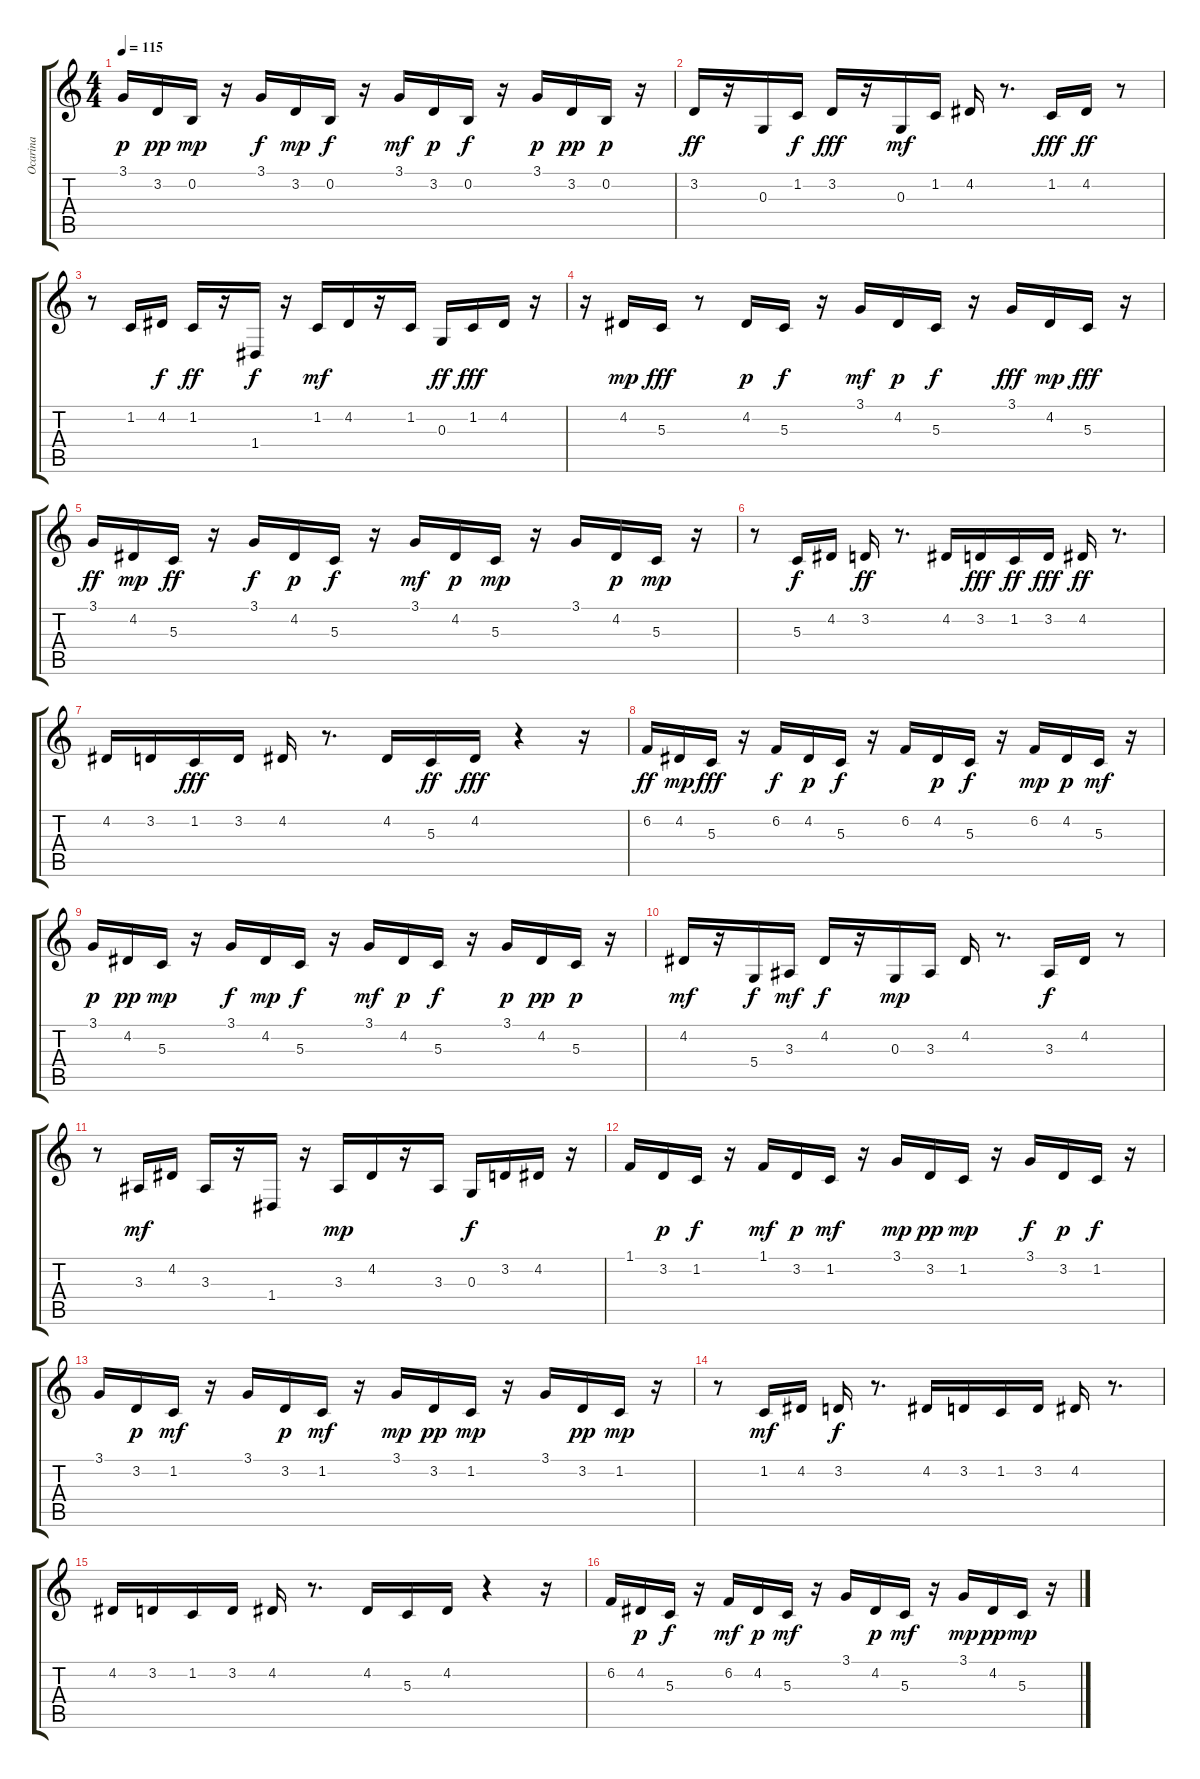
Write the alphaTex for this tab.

\track ("Ocarina" "Ocarina") {instrument ocarina}
\staff {score tabs}
\tuning (E4 B3 G3 D3 A2 E2) {hide}
\ts (4 4)
\tempo 115
\clef g2
\ks c
3.1.16{dy p} 3.2.16{dy pp} 0.2.16{dy mp} r.16 3.1.16{dy f} 3.2.16{dy mp} 0.2.16{dy f} r.16 3.1.16{dy mf} 3.2.16{dy p} 0.2.16{dy f} r.16 3.1.16{dy p} 3.2.16{dy pp} 0.2.16{dy p} r.16 |
3.2.16{dy ff balance 5} r.16 0.3.16 1.2.16{dy f} 3.2.16{dy fff} r.16 0.3.16{dy mf balance 16} 1.2.16 4.2.16 r.8{d} 1.2.16{dy fff balance 0} 4.2.16{dy ff} r.8 |
r.8 1.2.16{balance 16} 4.2.16{dy f} 1.2.16{dy ff} r.16 1.4.16{dy f} r.16 1.2.16{dy mf balance 6} 4.2.16 r.16 1.2.16 0.3.16{dy ff balance 0} 1.2.16{dy fff} 4.2.16 r.16 |
r.16 4.2.16{dy mp} 5.3.16{dy fff} r.8 4.2.16{dy p} 5.3.16{dy f} r.16 3.1.16{dy mf} 4.2.16{dy p} 5.3.16{dy f} r.16 3.1.16{dy fff} 4.2.16{dy mp} 5.3.16{dy fff} r.16 |
3.1.16{dy ff} 4.2.16{dy mp} 5.3.16{dy ff} r.16 3.1.16{dy f} 4.2.16{dy p} 5.3.16{dy f} r.16 3.1.16{dy mf} 4.2.16{dy p} 5.3.16{dy mp} r.16 3.1.16 4.2.16{dy p} 5.3.16{dy mp} r.16 |
r.8 5.3.16{dy f balance 16} 4.2.16 3.2.16{dy ff} r.8{d} 4.2.16{balance 0} 3.2.16{dy fff} 1.2.16{dy ff} 3.2.16{dy fff} 4.2.16{dy ff} r.8{d} |
4.2.16{balance 16} 3.2.16 1.2.16{dy fff} 3.2.16 4.2.16 r.8{d} 4.2.16{balance 0} 5.3.16{dy ff} 4.2.16{dy fff} r.4 r.16 |
6.2.16{dy ff balance 16} 4.2.16{dy mp} 5.3.16{dy fff} r.16 6.2.16{dy f} 4.2.16{dy p} 5.3.16{dy f} r.16 6.2.16 4.2.16{dy p} 5.3.16{dy f} r.16 6.2.16{dy mp} 4.2.16{dy p} 5.3.16{dy mf} r.16 |
3.1.16{dy p} 4.2.16{dy pp} 5.3.16{dy mp} r.16 3.1.16{dy f} 4.2.16{dy mp} 5.3.16{dy f} r.16 3.1.16{dy mf} 4.2.16{dy p} 5.3.16{dy f} r.16 3.1.16{dy p} 4.2.16{dy pp} 5.3.16{dy p} r.16 |
4.2.16{dy mf balance 5} r.16 5.4.16{dy f} 3.3.16{dy mf} 4.2.16{dy f} r.16 0.3.16{dy mp balance 16} 3.3.16 4.2.16 r.8{d} 3.3.16{dy f balance 0} 4.2.16 r.8 |
r.8 3.3.16{dy mf balance 16} 4.2.16 3.3.16 r.16 1.4.16 r.16 3.3.16{dy mp balance 6} 4.2.16 r.16 3.3.16 0.3.16{dy f balance 0} 3.2.16 4.2.16 r.16 |
1.1.16 3.2.16{dy p} 1.2.16{dy f} r.16 1.1.16{dy mf} 3.2.16{dy p} 1.2.16{dy mf} r.16 3.1.16{dy mp} 3.2.16{dy pp} 1.2.16{dy mp} r.16 3.1.16{dy f} 3.2.16{dy p} 1.2.16{dy f} r.16 |
3.1.16 3.2.16{dy p} 1.2.16{dy mf} r.16 3.1.16 3.2.16{dy p} 1.2.16{dy mf} r.16 3.1.16{dy mp} 3.2.16{dy pp} 1.2.16{dy mp} r.16 3.1.16 3.2.16{dy pp} 1.2.16{dy mp} r.16 |
r.8 1.2.16{dy mf balance 16} 4.2.16 3.2.16{dy f} r.8{d} 4.2.16{balance 0} 3.2.16 1.2.16 3.2.16 4.2.16 r.8{d} |
4.2.16{balance 16} 3.2.16 1.2.16 3.2.16 4.2.16 r.8{d} 4.2.16{balance 0} 5.3.16 4.2.16 r.4 r.16 |
6.2.16{balance 16} 4.2.16{dy p} 5.3.16{dy f} r.16 6.2.16{dy mf} 4.2.16{dy p} 5.3.16{dy mf} r.16 3.1.16 4.2.16{dy p} 5.3.16{dy mf} r.16 3.1.16{dy mp} 4.2.16{dy pp} 5.3.16{dy mp} r.16
